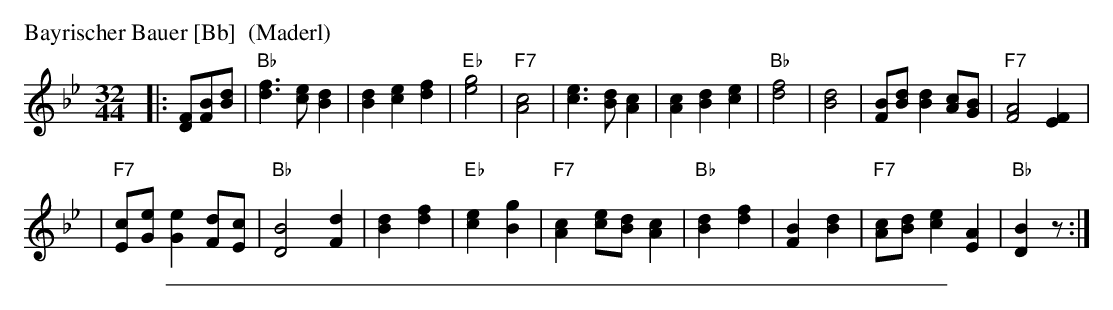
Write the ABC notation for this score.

X:1
P: Bayrischer Bauer [Bb]  (Maderl)
M: 32/44
L: 1/8
K: Bb
|: [FD][BF][dB] \
|"Bb"[f3d3] [ec] [d2B2] | [d2B2] [e2c2] [f2d2] \
|"Eb"[g4e4] | "F7"[c4A4] \
|    [e3c3] [dB] [c2A2] | [A2c2] [d2B2] [e2c2] \
|"Bb"[f4d4] | [d4B4] \
|    [BF][dB] [d2B2] [cA][BG] | "F7"[A4F4] [F2E2] |
|"F7"[cE][eG] [e2G2] [dF][cE] | "Bb"[B4D4] [d2F2] \
|    [d2B2] [f2d2] | "Eb"[e2c2] [g2B2] \
|"F7"[c2A2] [ec][dB] [c2A2] | "Bb"[d2B2] [f2d2] \
|    [B2F2] [d2B2] | "F7"[cA][dB] [e2c2] [A2E2] | "Bb"[B2D2] z :|
